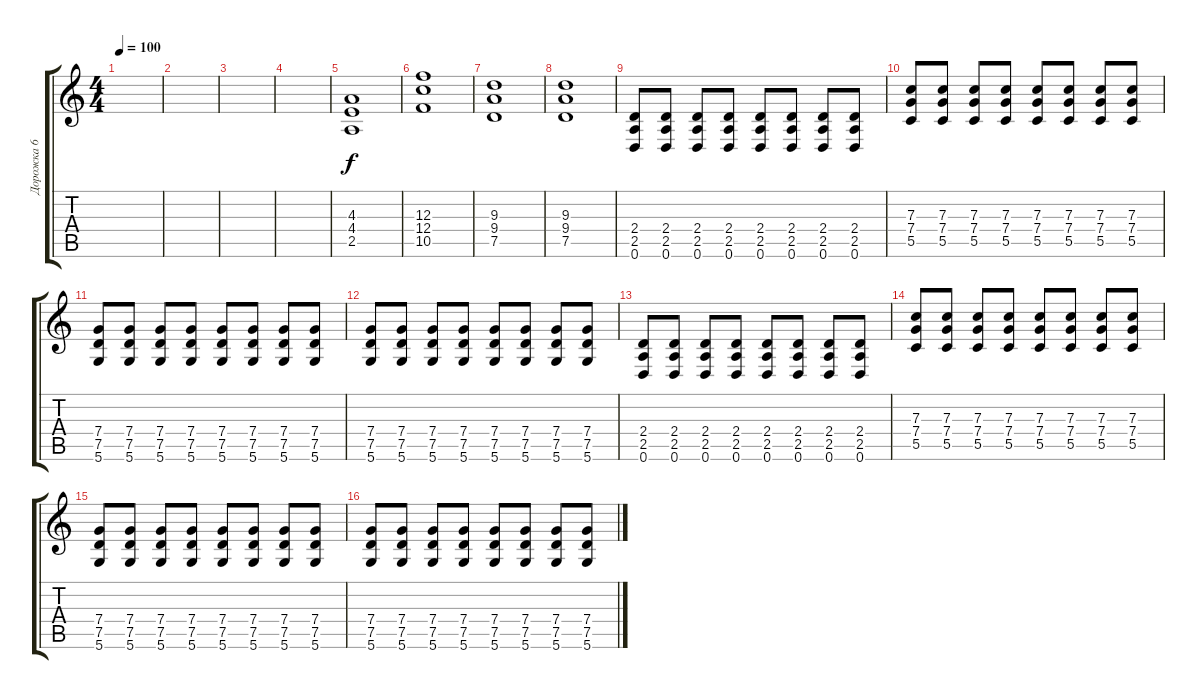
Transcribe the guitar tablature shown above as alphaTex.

\track ("Дорожка 6" "Дорожка 6") {instrument distortionguitar}
\staff {score tabs}
\tuning (D4 A3 F3 C3 G2 D2) {hide}
\ts (4 4)
\tempo 100
\clef g2
\ks c
|
|
|
|
(4.3 4.4 2.5).1 |
(12.3 12.4 10.5).1 |
(9.3 9.4 7.5).1 |
(9.3 9.4 7.5).1 |
(2.4 2.5 0.6).8 (2.4 2.5 0.6).8 (2.4 2.5 0.6).8 (2.4 2.5 0.6).8 (2.4 2.5 0.6).8 (2.4 2.5 0.6).8 (2.4 2.5 0.6).8 (2.4 2.5 0.6).8 |
(7.3 7.4 5.5).8 (7.3 7.4 5.5).8 (7.3 7.4 5.5).8 (7.3 7.4 5.5).8 (7.3 7.4 5.5).8 (7.3 7.4 5.5).8 (7.3 7.4 5.5).8 (7.3 7.4 5.5).8 |
(7.4 7.5 5.6).8 (7.4 7.5 5.6).8 (7.4 7.5 5.6).8 (7.4 7.5 5.6).8 (7.4 7.5 5.6).8 (7.4 7.5 5.6).8 (7.4 7.5 5.6).8 (7.4 7.5 5.6).8 |
(7.4 7.5 5.6).8 (7.4 7.5 5.6).8 (7.4 7.5 5.6).8 (7.4 7.5 5.6).8 (7.4 7.5 5.6).8 (7.4 7.5 5.6).8 (7.4 7.5 5.6).8 (7.4 7.5 5.6).8 |
(2.4 2.5 0.6).8 (2.4 2.5 0.6).8 (2.4 2.5 0.6).8 (2.4 2.5 0.6).8 (2.4 2.5 0.6).8 (2.4 2.5 0.6).8 (2.4 2.5 0.6).8 (2.4 2.5 0.6).8 |
(7.3 7.4 5.5).8 (7.3 7.4 5.5).8 (7.3 7.4 5.5).8 (7.3 7.4 5.5).8 (7.3 7.4 5.5).8 (7.3 7.4 5.5).8 (7.3 7.4 5.5).8 (7.3 7.4 5.5).8 |
(7.4 7.5 5.6).8 (7.4 7.5 5.6).8 (7.4 7.5 5.6).8 (7.4 7.5 5.6).8 (7.4 7.5 5.6).8 (7.4 7.5 5.6).8 (7.4 7.5 5.6).8 (7.4 7.5 5.6).8 |
(7.4 7.5 5.6).8 (7.4 7.5 5.6).8 (7.4 7.5 5.6).8 (7.4 7.5 5.6).8 (7.4 7.5 5.6).8 (7.4 7.5 5.6).8 (7.4 7.5 5.6).8 (7.4 7.5 5.6).8
